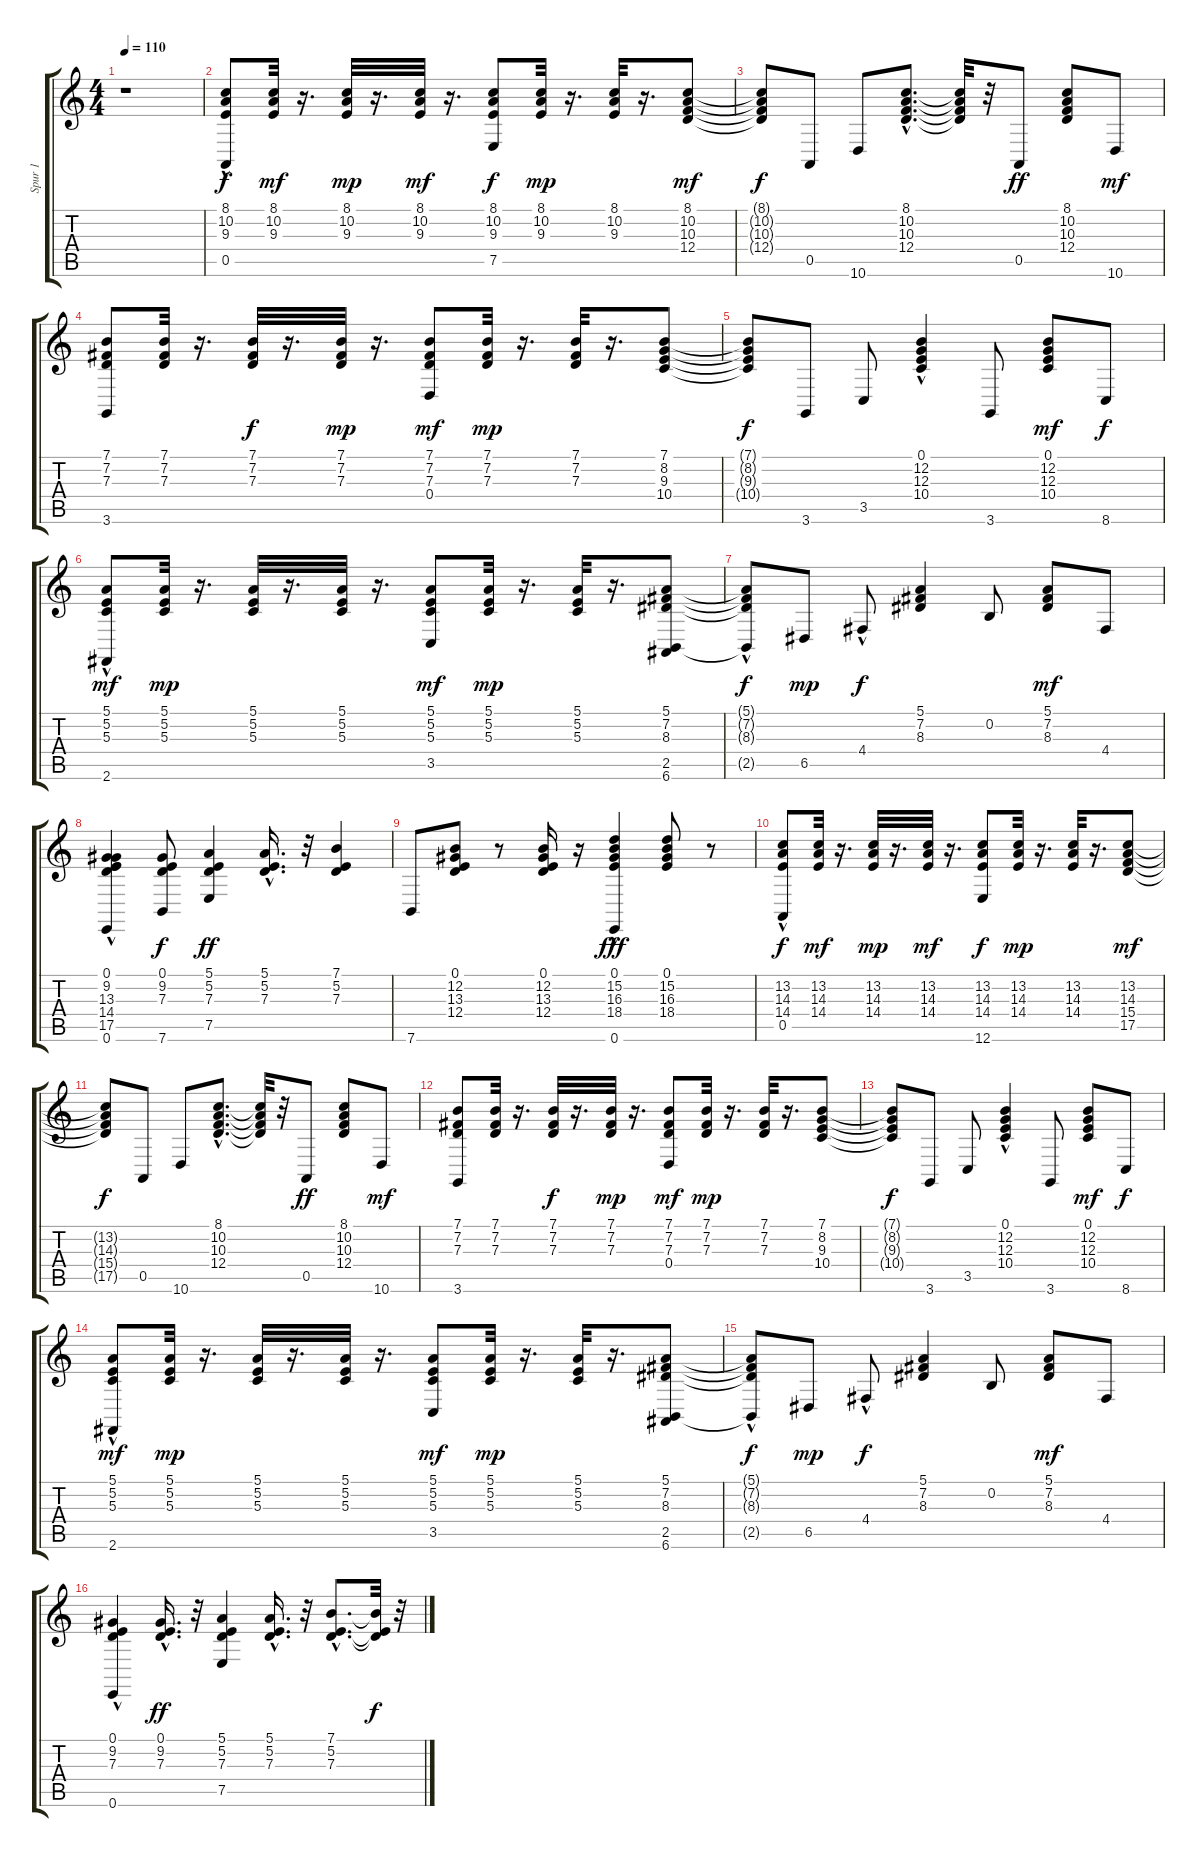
\track ("Spur 1" "Spur 1") {instrument brightacousticpiano}
\staff {score tabs}
\tuning (E4 B3 G3 D3 A2 E2) {hide}
\ts (4 4)
\tempo 110
\clef g2
\ks c
r.1{dy f instrument brightacousticpiano} |
(8.1 10.2 9.3 0.5{hac}).8{instrument brightacousticpiano} (8.1 10.2 9.3).32{dy mf} r.16{d} (8.1 10.2 9.3).32{dy mp} r.16{d} (8.1 10.2 9.3).32{dy mf} r.16{d} (8.1 10.2 9.3 7.5).8{dy f} (8.1 10.2 9.3).32{dy mp} r.16{d} (8.1 10.2 9.3).32 r.16{d} (8.1 10.2 10.3 12.4).8{dy mf} |
(8.1{t} 10.2{t} 10.3{t} 12.4{t}).8{dy f} 0.5.8 10.6.8 (8.1{hac} 10.2{hac} 10.3{hac} 12.4{hac}).8{d} (8.1{t} 10.2{t} 10.3{t} 12.4{t}).32 r.32 0.5.8{dy ff} (8.1 10.2 10.3 12.4).8 10.6.8{dy mf} |
(7.1 7.2 7.3 3.6).8 (7.1 7.2 7.3).32 r.16{d} (7.1 7.2 7.3).32{dy f} r.16{d} (7.1 7.2 7.3).32{dy mp} r.16{d} (7.1 7.2 7.3 0.4).8{dy mf} (7.1 7.2 7.3).32{dy mp} r.16{d} (7.1 7.2 7.3).32 r.16{d} (7.1 8.2 9.3 10.4).8 |
(7.1{t} 8.2{t} 9.3{t} 10.4{t}).8{dy f} 3.6.8 3.5.8 (0.1{hac} 12.2{hac} 12.3{hac} 10.4).4 3.6.8 (0.1 12.2 12.3 10.4).8{dy mf} 8.6.8{dy f} |
(5.1 5.2 5.3 2.6{hac}).8{dy mf} (5.1 5.2 5.3).32{dy mp} r.16{d} (5.1 5.2 5.3).32 r.16{d} (5.1 5.2 5.3).32 r.16{d} (5.1 5.2 5.3 3.5).8{dy mf} (5.1 5.2 5.3).32{dy mp} r.16{d} (5.1 5.2 5.3).32 r.16{d} (5.1 7.2 8.3 2.5 6.6).8 |
(5.1{hac t} 7.2{t} 8.3{t} 2.5{hac t}).8{dy f} 6.5.8{dy mp} 4.4{hac}.8{dy f} (5.1 7.2 8.3).4 0.2.8 (5.1 7.2 8.3).8{dy mf} 4.4.8 |
(0.1{hac} 9.2{hac} 13.3{hac} 14.4{hac} 17.5{hac} 0.6).4 (0.1 9.2 7.3 7.6).8{dy f} (5.1 5.2 7.3 7.5).4{dy ff} (5.1{hac} 5.2{hac} 7.3{hac}).16{d} r.32 (7.1 5.2 7.3).4 |
7.6.8 (0.1 12.2 13.3 12.4).8 r.8 (0.1 12.2 13.3 12.4).16 r.16 (0.1{hac} 15.2{hac} 16.3{hac} 18.4{hac} 0.6{hac}).4{dy fff} (0.1 15.2 16.3 18.4).8 r.8 |
(13.2 14.3 14.4 0.5{hac}).8{dy f} (13.2 14.3 14.4).32{dy mf} r.16{d} (13.2 14.3 14.4).32{dy mp} r.16{d} (13.2 14.3 14.4).32{dy mf} r.16{d} (13.2 14.3 14.4 12.6).8{dy f} (13.2 14.3 14.4).32{dy mp} r.16{d} (13.2 14.3 14.4).32 r.16{d} (13.2 14.3 15.4 17.5).8{dy mf} |
(13.2{t} 14.3{t} 15.4{t} 17.5{t}).8{dy f} 0.5.8 10.6.8 (8.1{hac} 10.2{hac} 10.3{hac} 12.4{hac}).8{d} (8.1{t} 10.2{t} 10.3{t} 12.4{t}).32 r.32 0.5.8{dy ff} (8.1 10.2 10.3 12.4).8 10.6.8{dy mf} |
(7.1 7.2 7.3 3.6).8 (7.1 7.2 7.3).32 r.16{d} (7.1 7.2 7.3).32{dy f} r.16{d} (7.1 7.2 7.3).32{dy mp} r.16{d} (7.1 7.2 7.3 0.4).8{dy mf} (7.1 7.2 7.3).32{dy mp} r.16{d} (7.1 7.2 7.3).32 r.16{d} (7.1 8.2 9.3 10.4).8 |
(7.1{t} 8.2{t} 9.3{t} 10.4{t}).8{dy f} 3.6.8 3.5.8 (0.1{hac} 12.2{hac} 12.3{hac} 10.4).4 3.6.8 (0.1 12.2 12.3 10.4).8{dy mf} 8.6.8{dy f} |
(5.1 5.2 5.3 2.6{hac}).8{dy mf} (5.1 5.2 5.3).32{dy mp} r.16{d} (5.1 5.2 5.3).32 r.16{d} (5.1 5.2 5.3).32 r.16{d} (5.1 5.2 5.3 3.5).8{dy mf} (5.1 5.2 5.3).32{dy mp} r.16{d} (5.1 5.2 5.3).32 r.16{d} (5.1 7.2 8.3 2.5 6.6).8 |
(5.1{hac t} 7.2{t} 8.3{t} 2.5{hac t}).8{dy f} 6.5.8{dy mp} 4.4{hac}.8{dy f} (5.1 7.2 8.3).4 0.2.8 (5.1 7.2 8.3).8{dy mf} 4.4.8 |
(0.1{hac} 9.2{hac} 7.3 0.6).4 (0.1{hac} 9.2{hac} 7.3{hac}).16{d dy ff} r.32 (5.1 5.2 7.3 7.5).4 (5.1{hac} 5.2{hac} 7.3{hac}).16{d} r.32 (7.1{hac} 5.2{hac} 7.3{hac}).8{d} (7.1{t} 5.2{t} 7.3{t}).32{dy f} r.32
